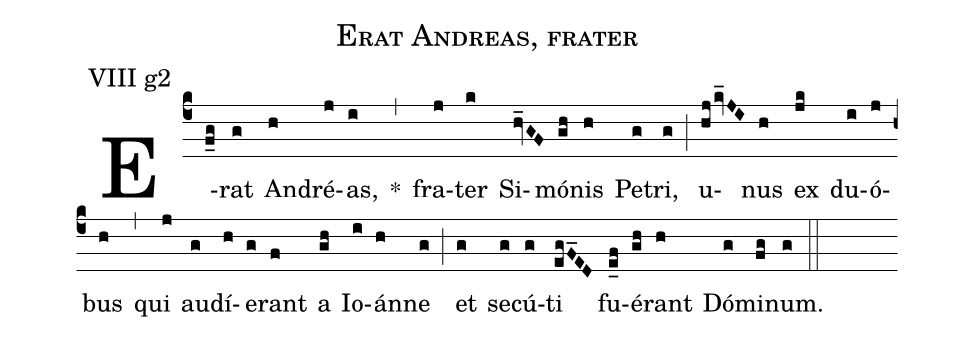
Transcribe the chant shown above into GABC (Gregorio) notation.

name: Erat Andreas, frater;
annotation: VIII g2;
mode: 8;
%%
(c4)
E(f_g)rat(g) An(h)dré(j)as,(i) *(,)
fra(j)ter(k) Si(hv_GF)mó(gh)nis(h) Pe(g)tri,(g) (;)
u(hj/kv_JI)nus(h) ex(jk) du(i)ó(j)bus(h) (,)
qui(j) au(g)dí(h)e(g)rant(f) a(gh) Io(i)án(h)ne(g) (;)
et(g) se(g)cú(g)ti(egF_ED) fu(e_f)é(gh)rant(h) Dó(g)mi(fg)num.(g) (::)
